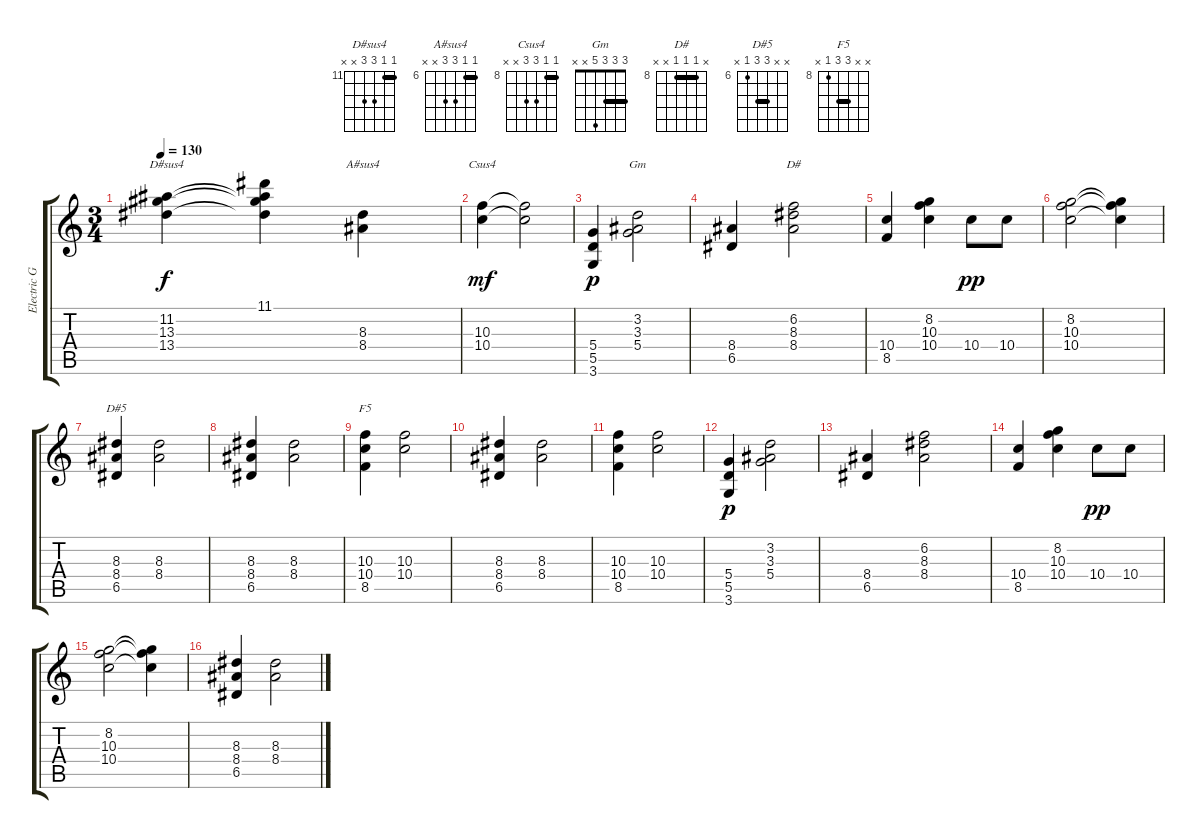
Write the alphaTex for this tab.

\track ("Electric Guitar 2" "Electric G") {instrument overdrivenguitar}
\staff {score tabs}
\tuning (E4 B3 G3 D3 A2 E2) {hide}
\chord ("D#sus4" 11 11 13 13 x x) {firstfret 11 barre 11}
\chord ("A#sus4" 6 6 8 8 x x) {firstfret 6 barre 6}
\chord ("Csus4" 8 8 10 10 x x) {firstfret 8 barre 8}
\chord ("Gm" 3 3 3 5 x x) {barre 3}
\chord ("D#" x 8 8 8 x x) {firstfret 8 barre 8}
\chord ("D#5" x x 8 8 6 x) {firstfret 6 barre 8}
\chord ("F5" x x 10 10 8 x) {firstfret 8 barre 10}
\ts (3 4)
\tempo 130
\clef g2
\ks c
(11.2 13.3 13.4).4{ch "D#sus4" dy f} (11.1 11.2{t} 13.3{t} 13.4{t}).4 (8.3 8.4).4{ch "A#sus4"} |
(10.3 10.4).4{ch "Csus4" dy mf} (10.3{t} 10.4{t}).2 |
(5.4 5.5 3.6).4{dy p} (3.2 3.3 5.4).2{ch "Gm"} |
(8.4 6.5).4 (6.2 8.3 8.4).2{ch "D#"} |
(10.4 8.5).4 (8.2 10.3 10.4).4 10.4.8{dy pp} 10.4.8 |
(8.2 10.3 10.4).2 (8.2{t} 10.3{t} 10.4{t}).4 |
(8.3 8.4 6.5).4{ch "D#5"} (8.3 8.4).2 |
(8.3 8.4 6.5).4 (8.3 8.4).2 |
(10.3 10.4 8.5).4{ch "F5"} (10.3 10.4).2 |
(8.3 8.4 6.5).4 (8.3 8.4).2 |
(10.3 10.4 8.5).4 (10.3 10.4).2 |
(5.4 5.5 3.6).4{dy p} (3.2 3.3 5.4).2 |
(8.4 6.5).4 (6.2 8.3 8.4).2 |
(10.4 8.5).4 (8.2 10.3 10.4).4 10.4.8{dy pp} 10.4.8 |
(8.2 10.3 10.4).2 (8.2{t} 10.3{t} 10.4{t}).4 |
(8.3 8.4 6.5).4 (8.3 8.4).2
